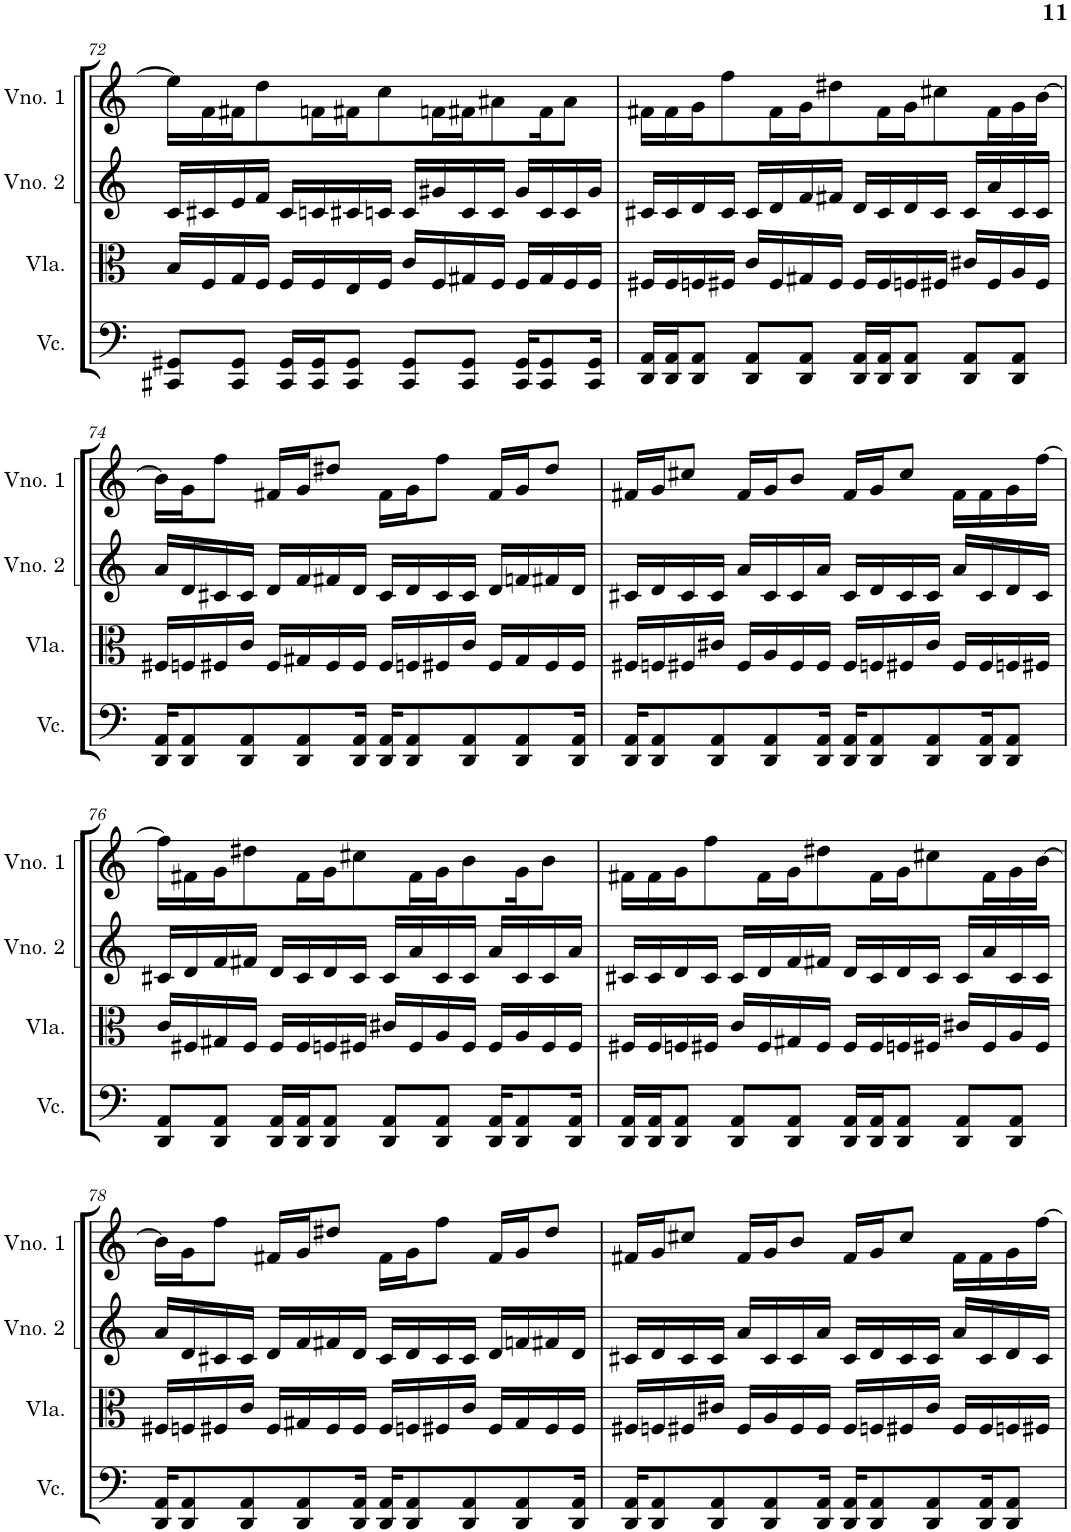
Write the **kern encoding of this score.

**kern	**kern	**kern	**kern
*part4	*part3	*part2	*part1
*staff4	*staff3	*staff2	*staff1
*I"Violoncelo	*I"Viola	*I"Violino 2	*I"Violino 1
*I'Vc.	*I'Vla.	*I'Vno. 2	*I'Vno. 1
!!LO:PB:g=z
*clefF4	*clefC3	*clefG2	*clefG2
*k[]	*k[]	*k[]	*k[]
*M4/4	*M4/4	*M4/4	*M4/4
=72	=72	=72	=72
8CC#X/ 8GG#X/L	16B/LL	16c/LL	16ee\LL]
.	16F/	16c#X/	16f\
8CC#/ 8GG#/J	16G/	16e/	16f#X\J
.	16F/JJ	16f/JJ	8dd\
16CC#/ 16GG#/LL	16F/LL	16c#/LL	.
16CC#/ 16GG#/J	16F/	16cn/	16fn\L
8CC#/ 8GG#/J	16E/	16c#X/	16f#X\J
.	16F/JJ	16cn/JJ	8cc\
8CC#/ 8GG#/L	16c/LL	16c/LL	.
.	16F/	16g#X/	16fn\L
8CC#/ 8GG#/J	16G#X/	16c/	16f#X\J
.	16F/JJ	16c/JJ	8a#X\
16CC#/ 16GG#/KL	16F/LL	16g#/LL	.
8CC#/ 8GG#/	16G#/	16c/	16f#\K
.	16F/	16c/	8a#\J
16CC#/ 16GG#/Jk	16F/JJ	16g#/JJ	.
=73	=73	=73	=73
16DD/ 16AA/LL	16F#X/LL	16c#X/LL	16f#X\LL
16DD/ 16AA/J	16F#/	16c#/	16f#\
8DD/ 8AA/J	16Fn/	16d/	16g\J
.	16F#X/JJ	16c#/JJ	8ff\
8DD/ 8AA/L	16c/LL	16c#/LL	.
.	16F#/	16d/	16f#\L
8DD/ 8AA/J	16G#X/	16f/	16g\J
.	16F#/JJ	16f#X/JJ	8dd#X\
16DD/ 16AA/LL	16F#/LL	16d/LL	.
16DD/ 16AA/J	16F#/	16c#/	16f#\L
8DD/ 8AA/J	16Fn/	16d/	16g\J
.	16F#X/JJ	16c#/JJ	8cc#X\
8DD/ 8AA/L	16c#X/LL	16c#/LL	.
.	16F#/	16a/	16f#\L
8DD/ 8AA/J	16A/	16c#/	16g\
.	16F#/JJ	16c#/JJ	[16b\JJ
!!LO:LB:g=z
=74	=74	=74	=74
16DD/ 16AA/KL	16F#X/LL	16a/LL	16b\LL]
8DD/ 8AA/	16Fn/	16d/	16g\J
.	16F#X/	16c#X/	8ff\J
8DD/ 8AA/	16c/JJ	16c#/JJ	.
.	16F#/LL	16d/LL	16f#X/LL
8DD/ 8AA/	16G#X/	16f/	16g/J
.	16F#/	16f#X/	8dd#X/J
16DD/ 16AA/Jk	16F#/JJ	16d/JJ	.
16DD/ 16AA/KL	16F#/LL	16c#/LL	16f#\LL
8DD/ 8AA/	16Fn/	16d/	16g\J
.	16F#X/	16c#/	8ff\J
8DD/ 8AA/	16c/JJ	16c#/JJ	.
.	16F#/LL	16d/LL	16f#/LL
8DD/ 8AA/	16G#/	16fn/	16g/J
.	16F#/	16f#X/	8dd#/J
16DD/ 16AA/Jk	16F#/JJ	16d/JJ	.
=75	=75	=75	=75
16DD/ 16AA/KL	16F#X/LL	16c#X/LL	16f#X/LL
8DD/ 8AA/	16Fn/	16d/	16g/J
.	16F#X/	16c#/	8cc#X/J
8DD/ 8AA/	16c#X/JJ	16c#/JJ	.
.	16F#/LL	16a/LL	16f#/LL
8DD/ 8AA/	16A/	16c#/	16g/J
.	16F#/	16c#/	8b/J
16DD/ 16AA/Jk	16F#/JJ	16a/JJ	.
16DD/ 16AA/KL	16F#/LL	16c#/LL	16f#/LL
8DD/ 8AA/	16Fn/	16d/	16g/J
.	16F#X/	16c#/	8cc#/J
8DD/ 8AA/	16c#/JJ	16c#/JJ	.
.	16F#/LL	16a/LL	16f#\LL
16DD/ 16AA/K	16F#/	16c#/	16f#\
8DD/ 8AA/J	16Fn/	16d/	16g\
.	16F#X/JJ	16c#/JJ	[16ff\JJ
!!LO:LB:g=z
=76	=76	=76	=76
8DD/ 8AA/L	16c/LL	16c#X/LL	16ff\LL]
.	16F#X/	16d/	16f#X\
8DD/ 8AA/J	16G#X/	16f/	16g\J
.	16F#/JJ	16f#X/JJ	8dd#X\
16DD/ 16AA/LL	16F#/LL	16d/LL	.
16DD/ 16AA/J	16F#/	16c#/	16f#\L
8DD/ 8AA/J	16Fn/	16d/	16g\J
.	16F#X/JJ	16c#/JJ	8cc#X\
8DD/ 8AA/L	16c#X/LL	16c#/LL	.
.	16F#/	16a/	16f#\L
8DD/ 8AA/J	16A/	16c#/	16g\J
.	16F#/JJ	16c#/JJ	8b\
16DD/ 16AA/KL	16F#/LL	16a/LL	.
8DD/ 8AA/	16A/	16c#/	16g\K
.	16F#/	16c#/	8b\J
16DD/ 16AA/Jk	16F#/JJ	16a/JJ	.
=77	=77	=77	=77
16DD/ 16AA/LL	16F#X/LL	16c#X/LL	16f#X\LL
16DD/ 16AA/J	16F#/	16c#/	16f#\
8DD/ 8AA/J	16Fn/	16d/	16g\J
.	16F#X/JJ	16c#/JJ	8ff\
8DD/ 8AA/L	16c/LL	16c#/LL	.
.	16F#/	16d/	16f#\L
8DD/ 8AA/J	16G#X/	16f/	16g\J
.	16F#/JJ	16f#X/JJ	8dd#X\
16DD/ 16AA/LL	16F#/LL	16d/LL	.
16DD/ 16AA/J	16F#/	16c#/	16f#\L
8DD/ 8AA/J	16Fn/	16d/	16g\J
.	16F#X/JJ	16c#/JJ	8cc#X\
8DD/ 8AA/L	16c#X/LL	16c#/LL	.
.	16F#/	16a/	16f#\L
8DD/ 8AA/J	16A/	16c#/	16g\
.	16F#/JJ	16c#/JJ	[16b\JJ
!!LO:LB:g=z
=78	=78	=78	=78
16DD/ 16AA/KL	16F#X/LL	16a/LL	16b\LL]
8DD/ 8AA/	16Fn/	16d/	16g\J
.	16F#X/	16c#X/	8ff\J
8DD/ 8AA/	16c/JJ	16c#/JJ	.
.	16F#/LL	16d/LL	16f#X/LL
8DD/ 8AA/	16G#X/	16f/	16g/J
.	16F#/	16f#X/	8dd#X/J
16DD/ 16AA/Jk	16F#/JJ	16d/JJ	.
16DD/ 16AA/KL	16F#/LL	16c#/LL	16f#\LL
8DD/ 8AA/	16Fn/	16d/	16g\J
.	16F#X/	16c#/	8ff\J
8DD/ 8AA/	16c/JJ	16c#/JJ	.
.	16F#/LL	16d/LL	16f#/LL
8DD/ 8AA/	16G#/	16fn/	16g/J
.	16F#/	16f#X/	8dd#/J
16DD/ 16AA/Jk	16F#/JJ	16d/JJ	.
=79	=79	=79	=79
16DD/ 16AA/KL	16F#X/LL	16c#X/LL	16f#X/LL
8DD/ 8AA/	16Fn/	16d/	16g/J
.	16F#X/	16c#/	8cc#X/J
8DD/ 8AA/	16c#X/JJ	16c#/JJ	.
.	16F#/LL	16a/LL	16f#/LL
8DD/ 8AA/	16A/	16c#/	16g/J
.	16F#/	16c#/	8b/J
16DD/ 16AA/Jk	16F#/JJ	16a/JJ	.
16DD/ 16AA/KL	16F#/LL	16c#/LL	16f#/LL
8DD/ 8AA/	16Fn/	16d/	16g/J
.	16F#X/	16c#/	8cc#/J
8DD/ 8AA/	16c#/JJ	16c#/JJ	.
.	16F#/LL	16a/LL	16f#\LL
16DD/ 16AA/K	16F#/	16c#/	16f#\
8DD/ 8AA/J	16Fn/	16d/	16g\
.	16F#X/JJ	16c#/JJ	[16ff\JJ
=	=	=	=
*-	*-	*-	*-
